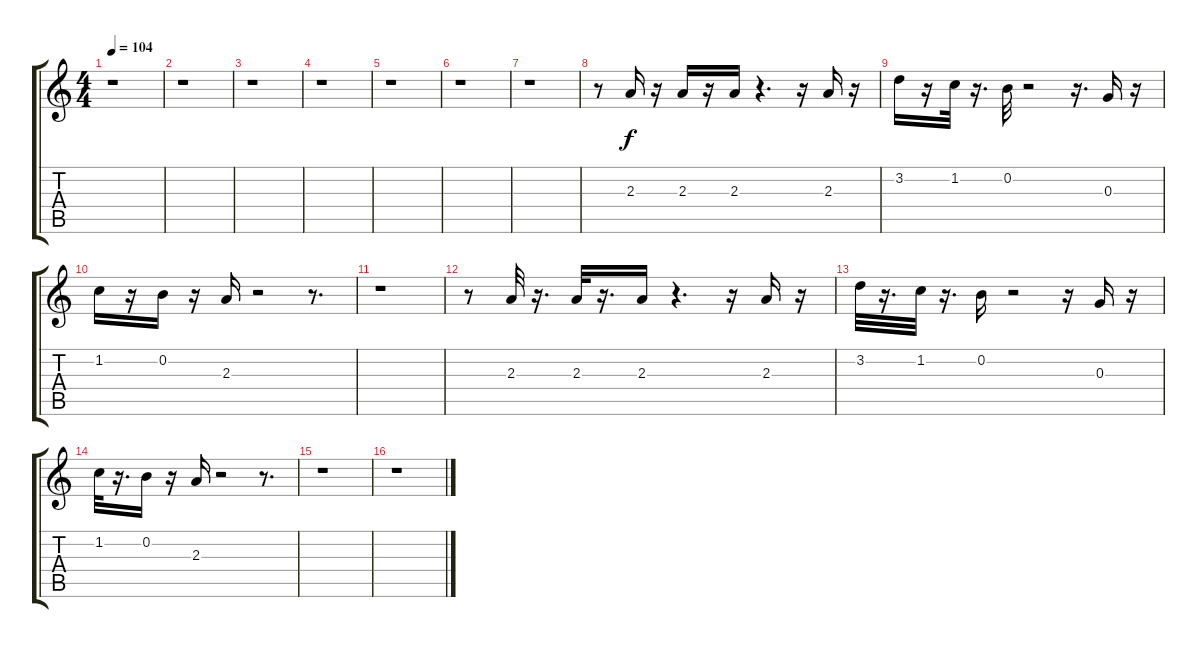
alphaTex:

\track "" {instrument electricguitarmuted}
\staff {score tabs}
\tuning (E4 B3 G3 D3 A2 E2) {hide}
\ts (4 4)
\tempo 104
\clef g2
\ks c
r.1{dy f} |
r.1 |
r.1 |
r.1 |
r.1 |
r.1 |
r.1 |
r.8 2.3.16 r.16 2.3.16 r.16 2.3.16 r.4{d} r.16 2.3.16 r.16 |
3.2.16 r.16 1.2.32 r.16{d} 0.2.32 r.2 r.16{d} 0.3.16 r.16 |
1.2.16 r.16 0.2.16 r.16 2.3.16 r.2 r.8{d} |
r.1 |
r.8 2.3.32 r.16{d} 2.3.32 r.16{d} 2.3.16 r.4{d} r.16 2.3.16 r.16 |
3.2.32 r.16{d} 1.2.32 r.16{d} 0.2.16 r.2 r.16 0.3.16 r.16 |
1.2.32 r.16{d} 0.2.16 r.16 2.3.16 r.2 r.8{d} |
r.1 |
r.1
